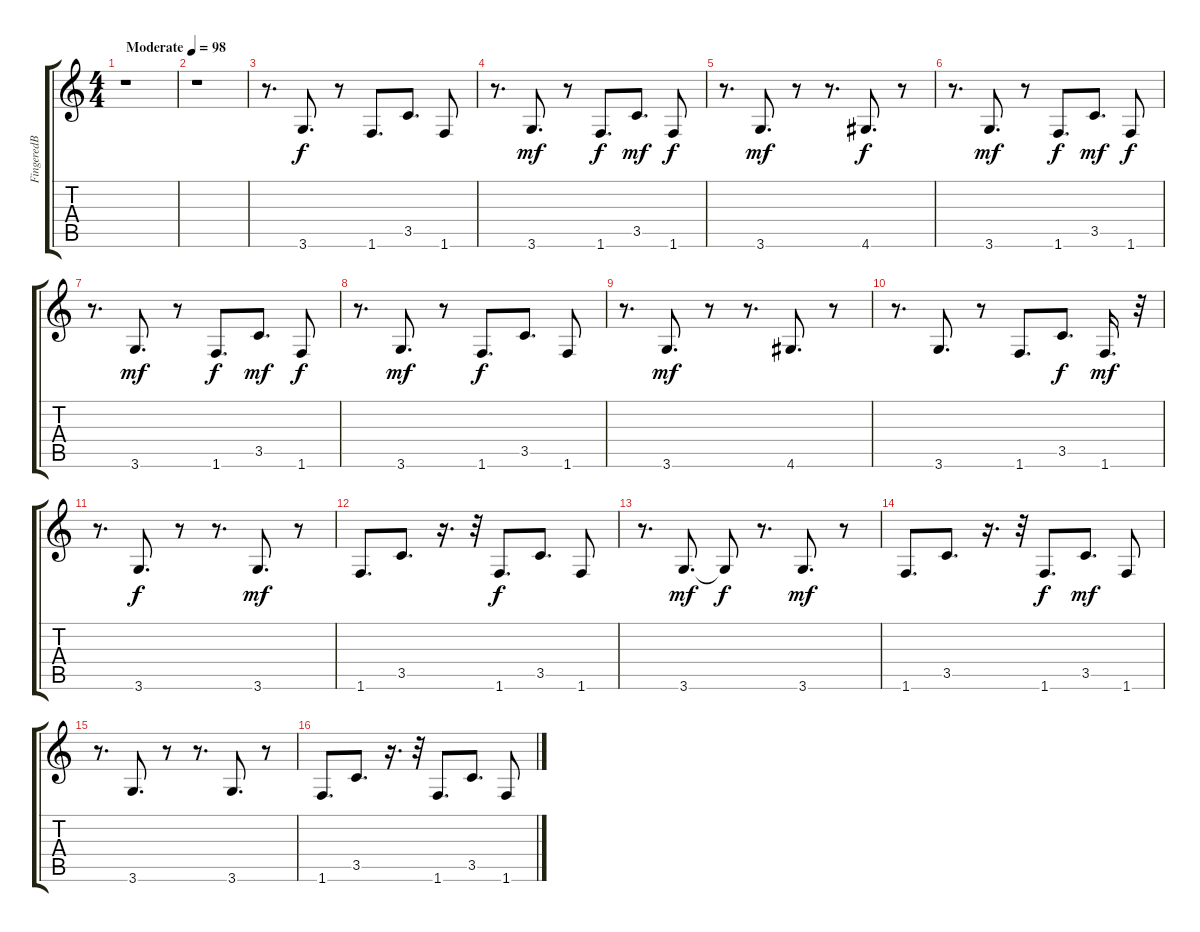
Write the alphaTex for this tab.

\track ("FingeredB" "FingeredB") {instrument electricbassfinger}
\staff {score tabs}
\tuning (E4 B3 G3 D3 A2 E2) {hide}
\ts (4 4)
\tempo (98 "Moderate")
\clef g2
\ks c
r.1{dy f instrument electricbassfinger} |
r.1 |
r.8{d} 3.6.8{d} r.8 1.6.8{d} 3.5.8{d} 1.6.8 |
r.8{d} 3.6.8{d dy mf} r.8 1.6.8{d dy f} 3.5.8{d dy mf} 1.6.8{dy f} |
r.8{d} 3.6.8{d dy mf} r.8 r.8{d} 4.6.8{d dy f} r.8 |
r.8{d} 3.6.8{d dy mf} r.8 1.6.8{d dy f} 3.5.8{d dy mf} 1.6.8{dy f} |
r.8{d} 3.6.8{d dy mf} r.8 1.6.8{d dy f} 3.5.8{d dy mf} 1.6.8{dy f} |
r.8{d} 3.6.8{d dy mf} r.8 1.6.8{d dy f} 3.5.8{d} 1.6.8 |
r.8{d} 3.6.8{d dy mf} r.8 r.8{d} 4.6.8{d} r.8 |
r.8{d} 3.6.8{d} r.8 1.6.8{d} 3.5.8{d dy f} 1.6.16{d dy mf} r.32 |
r.8{d} 3.6.8{d dy f} r.8 r.8{d} 3.6.8{d dy mf} r.8 |
1.6.8{d} 3.5.8{d} r.16{d} r.32 1.6.8{d dy f} 3.5.8{d} 1.6.8 |
r.8{d} 3.6.8{d dy mf} 3.6{t}.8{dy f} r.8{d} 3.6.8{d dy mf} r.8 |
1.6.8{d} 3.5.8{d} r.16{d} r.32 1.6.8{d dy f} 3.5.8{d dy mf} 1.6.8 |
r.8{d} 3.6.8{d} r.8 r.8{d} 3.6.8{d} r.8 |
1.6.8{d} 3.5.8{d} r.16{d} r.32 1.6.8{d} 3.5.8{d} 1.6.8
